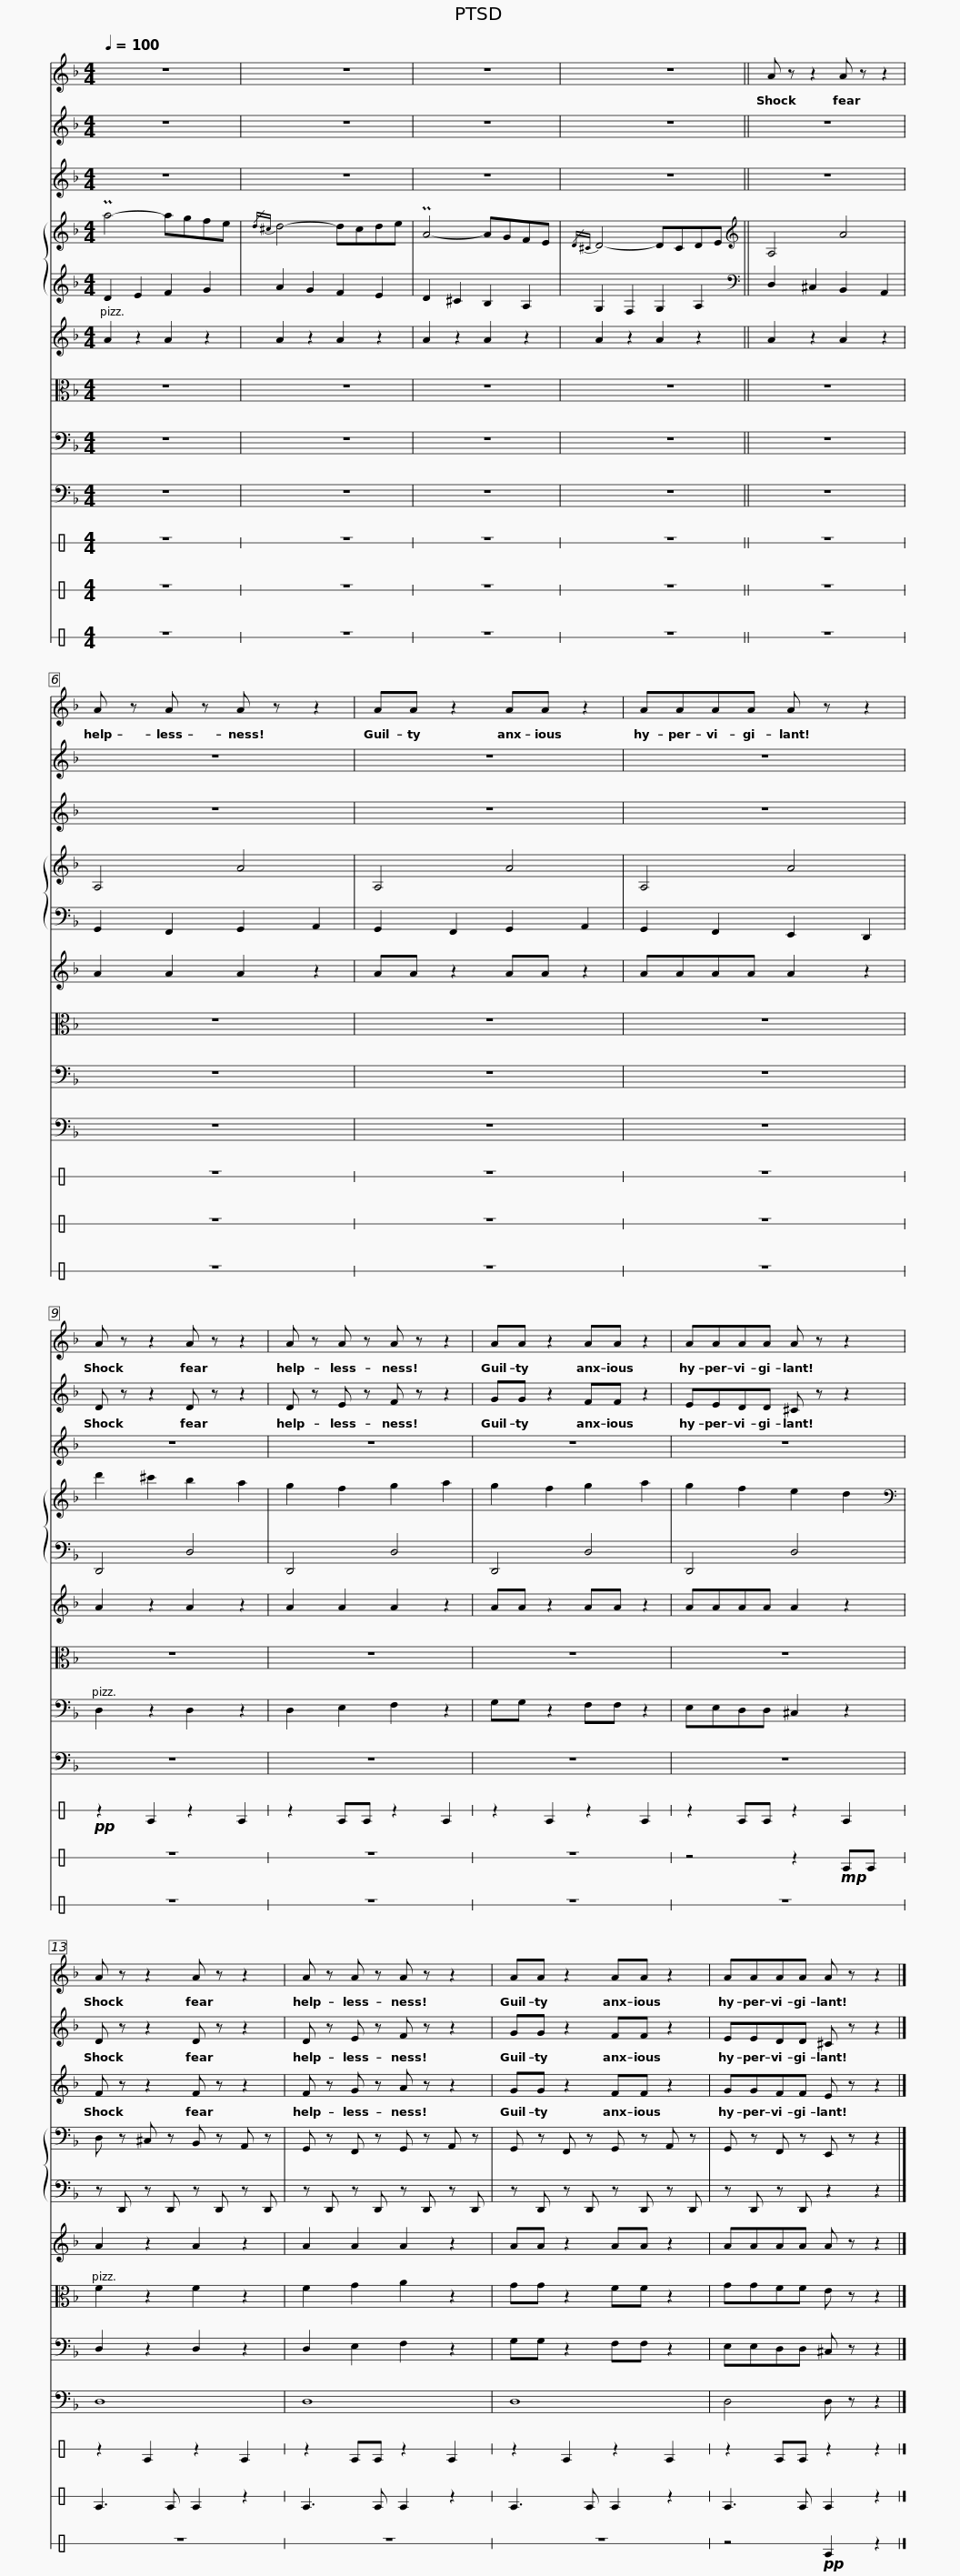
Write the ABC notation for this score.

X:1
%%score 1 2 3 { 4 | 5 } 6 7 8 9 10 11 12
L:1/8
Q:1/4=100
M:4/4
I:linebreak $
K:F
V:1 treble
V:2 treble
V:3 treble
V:4 treble
V:5 treble
V:6 treble
V:7 alto
V:8 bass
V:9 bass transpose=-12
V:10 perc stafflines=1
K:none
V:11 perc stafflines=1
K:none
V:12 perc stafflines=1
K:none
V:1
 z8 | z8 | z8 | z8 ||$ A z z2 A z z2 | %5
 A z A z A z z2 | AA z2 AA z2 | AAAA A z z2 |$ A z z2 A z z2 | A z A z A z z2 | %10
 AA z2 AA z2 | AAAA A z z2 |$ A z z2 A z z2 | A z A z A z z2 | AA z2 AA z2 |$ %15
 AAAA A z z2 |] %16
V:2
 z8 | z8 | z8 | z8 ||$ z8 | %5
 z8 | z8 | z8 |$ D z z2 D z z2 | D z E z F z z2 | %10
 GG z2 FF z2 | EEDD ^C z z2 |$ D z z2 D z z2 | D z E z F z z2 | GG z2 FF z2 |$ %15
 EEDD ^C z z2 |] %16
V:3
 z8 | z8 | z8 | z8 ||$ z8 | %5
 z8 | z8 | z8 |$ z8 | z8 | %10
 z8 | z8 |$ F z z2 F z z2 | F z G z A z z2 | GG z2 FF z2 |$ %15
 GGFF E z z2 |] %16
V:4
 Pa4- agfe |{/d^c} d4- dcde | PA4- AGFE |{/D^C} D4- DCDE ||$[K:treble] A,4 A4 | %5
 A,4 A4 | A,4 A4 | A,4 A4 |$ d'2 ^c'2 b2 a2 | g2 f2 g2 a2 | %10
 g2 f2 g2 a2 | g2 f2 e2 d2 |$[K:bass] D, z ^C, z B,, z A,, z | G,, z F,, z G,, z A,, z | G,, z F,, z G,, z A,, z |$ %15
 G,, z F,, z E,, z z2 |] %16
V:5
 D2 E2 F2 G2 | A2 G2 F2 E2 | D2 ^C2 B,2 A,2 | G,2 F,2 G,2 A,2 ||$[K:bass] D,2 ^C,2 B,,2 A,,2 | %5
 G,,2 F,,2 G,,2 A,,2 | G,,2 F,,2 G,,2 A,,2 | G,,2 F,,2 E,,2 D,,2 |$ D,,4 D,4 | D,,4 D,4 | %10
 D,,4 D,4 | D,,4 D,4 |$ z D,, z D,, z D,, z D,, | z D,, z D,, z D,, z D,, | z D,, z D,, z D,, z D,, |$ %15
 z D,, z D,, z2 z2 |] %16
V:6
 A2 z2 A2 z2 | A2 z2 A2 z2 | A2 z2 A2 z2 | A2 z2 A2 z2 ||$ A2 z2 A2 z2 | %5
 A2 A2 A2 z2 | AA z2 AA z2 | AAAA A2 z2 |$ A2 z2 A2 z2 | A2 A2 A2 z2 | %10
 AA z2 AA z2 | AAAA A2 z2 |$ A2 z2 A2 z2 | A2 A2 A2 z2 | AA z2 AA z2 |$ %15
 AAAA A z z2 |] %16
V:7
 z8 | z8 | z8 | z8 ||$ z8 | %5
 z8 | z8 | z8 |$ z8 | z8 | %10
 z8 | z8 |$ F2 z2 F2 z2 | F2 G2 A2 z2 | GG z2 FF z2 |$ %15
 GGFF E z z2 |] %16
V:8
 z8 | z8 | z8 | z8 ||$ z8 | %5
 z8 | z8 | z8 |$ D,2 z2 D,2 z2 | D,2 E,2 F,2 z2 | %10
 G,G, z2 F,F, z2 | E,E,D,D, ^C,2 z2 |$ D,2 z2 D,2 z2 | D,2 E,2 F,2 z2 | G,G, z2 F,F, z2 |$ %15
 E,E,D,D, ^C, z z2 |] %16
V:9
 z8 | z8 | z8 | z8 ||$ z8 | %5
 z8 | z8 | z8 |$ z8 | z8 | %10
 z8 | z8 |$ D,8 | D,8 | D,8 |$ %15
 D,4 D, z z2 |] %16
V:10
[K:C] z8 | z8 | z8 | z8 ||$ z8 | %5
 z8 | z8 | z8 |$!pp! z2 E2 z2 E2 | z2 EE z2 E2 | %10
 z2 E2 z2 E2 | z2 EE z2 E2 |$ z2 E2 z2 E2 | z2 EE z2 E2 | z2 E2 z2 E2 |$ %15
 z2 EE z2 z2 |] %16
V:11
[K:C] z8 | z8 | z8 | z8 ||$ z8 | %5
 z8 | z8 | z8 |$ z8 | z8 | %10
 z8 | z4 z2!mp! EE |$ E3 E E2 z2 | E3 E E2 z2 | E3 E E2 z2 |$ %15
 E3 E E2 z2 |] %16
V:12
[K:C] z8 | z8 | z8 | z8 ||$ z8 | %5
 z8 | z8 | z8 |$ z8 | z8 | %10
 z8 | z8 |$ z8 | z8 | z8 |$ %15
 z4!pp! E2 z2 |] %16
